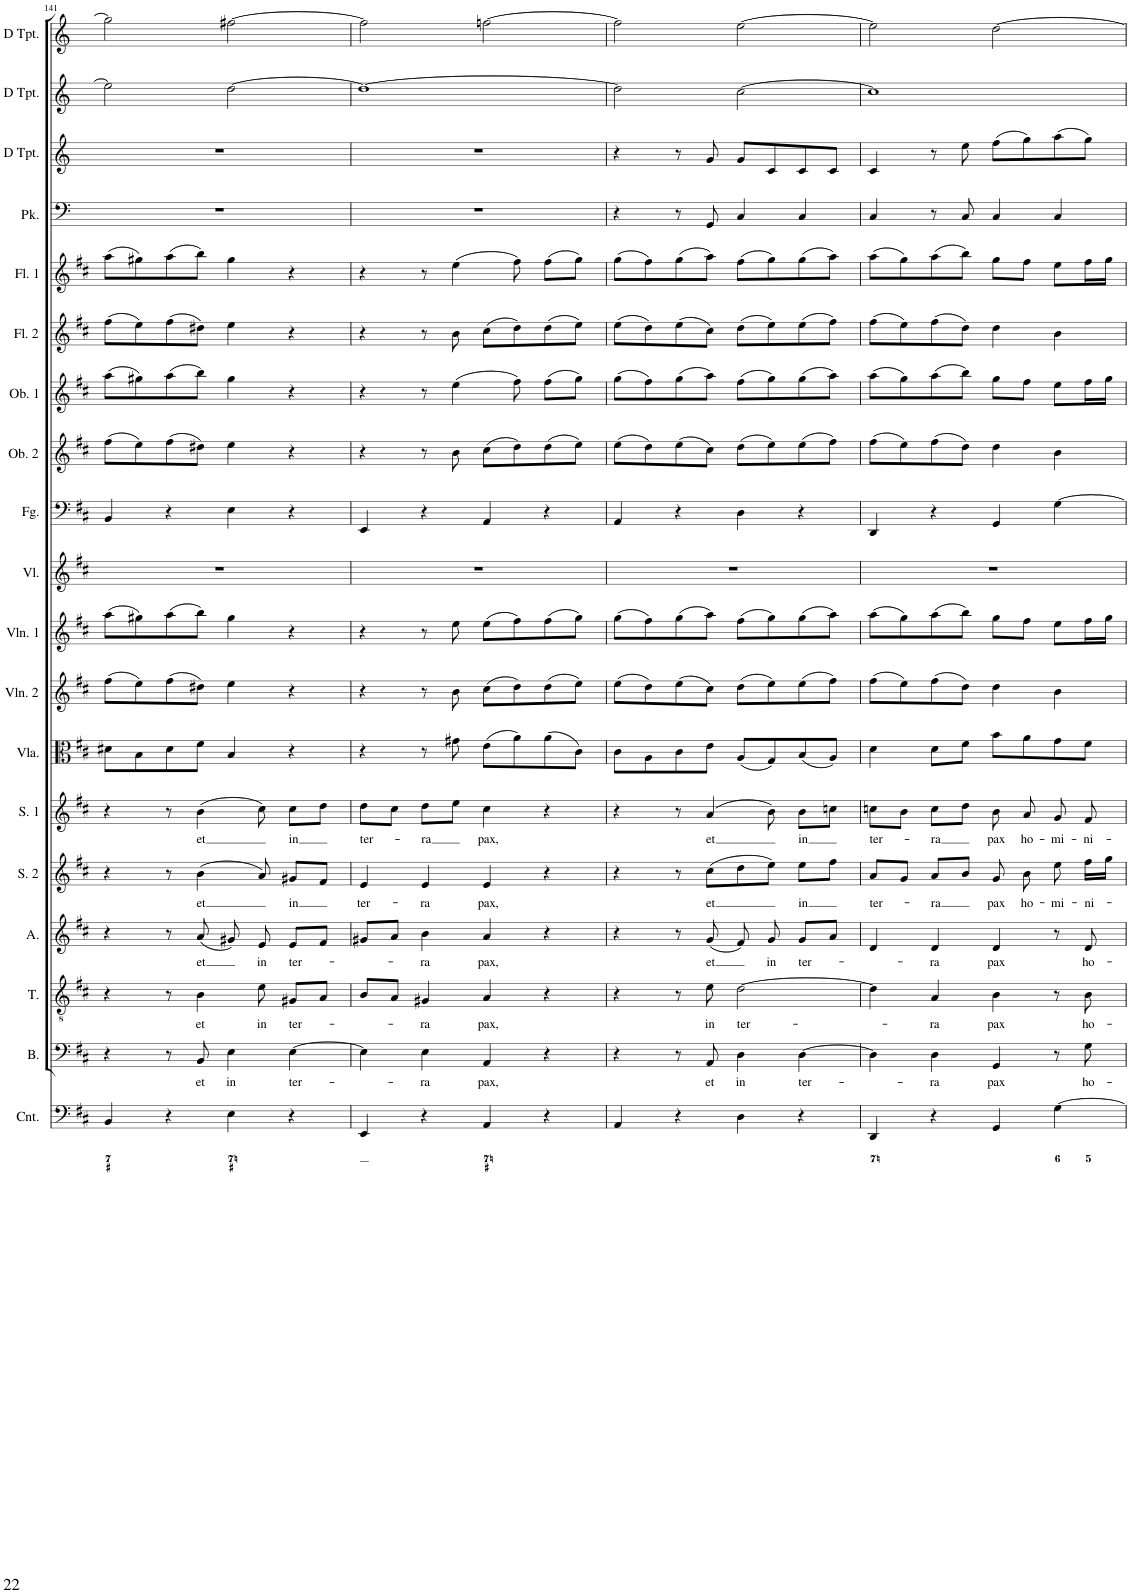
**kern	**kern	**text	**kern	**text	**kern	**text	**kern	**text	**kern	**text	**kern	**kern	**kern	**kern	**kern	**kern	**kern	**kern	**kern	**kern	**kern	**kern	**kern
*part19	*part18	*part18	*part17	*part17	*part16	*part16	*part15	*part15	*part14	*part14	*part13	*part12	*part11	*part10	*part9	*part8	*part7	*part6	*part5	*part4	*part3	*part2	*part1
*staff19	*staff18	*staff18	*staff17	*staff17	*staff16	*staff16	*staff15	*staff15	*staff14	*staff14	*staff13	*staff12	*staff11	*staff10	*staff9	*staff8	*staff7	*staff6	*staff5	*staff4	*staff3	*staff2	*staff1
*I"Continuo	*I"Basso	*	*I"Tenore	*	*I"Alto	*	*I"Soprano 2	*	*I"Soprano 1	*	*I"Viola	*I"Violino 2	*I"Violino 1	*I"Violino solo	*I"Fagotti	*I"Oboe d'amore 2	*I"Oboe d'amore 1	*I"Flauto traverso 2	*I"Flauto traverso 1	*I"Pauke	*I"D Trompete	*I"D Trompete	*I"D Trompete
*I'Cnt.	*I'B.	*	*I'T.	*	*I'A.	*	*I'S. 2	*	*I'S. 1	*	*I'Vla.	*I'Vln. 2	*I'Vln. 1	*I'Vl.	*I'Fg.	*I'Ob. 2	*I'Ob. 1	*I'Fl. 2	*I'Fl. 1	*I'Pk.	*I'D Tpt.	*I'D Tpt.	*I'D Tpt.
!!LO:PB:g=z
*clefF4	*clefF4	*	*clefGv2	*	*clefG2	*	*clefG2	*	*clefG2	*	*clefC3	*clefG2	*clefG2	*clefG2	*clefF4	*clefG2	*clefG2	*clefG2	*clefG2	*clefF4	*clefG2	*clefG2	*clefG2
*	*	*	*	*	*	*	*	*	*	*	*	*	*	*	*	*	*	*	*	*Trd-1c-2	*Trd-1c-2	*Trd-1c-2	*Trd-1c-2
*k[f#c#]	*k[f#c#]	*	*k[f#c#]	*	*k[f#c#]	*	*k[f#c#]	*	*k[f#c#]	*	*k[f#c#]	*k[f#c#]	*k[f#c#]	*k[f#c#]	*k[f#c#]	*k[f#c#]	*k[f#c#]	*k[f#c#]	*k[f#c#]	*k[]	*k[]	*k[]	*k[]
*M4/4	*M4/4	*	*M4/4	*	*M4/4	*	*M4/4	*	*M4/4	*	*M4/4	*M4/4	*M4/4	*M4/4	*M4/4	*M4/4	*M4/4	*M4/4	*M4/4	*M4/4	*M4/4	*M4/4	*M4/4
*met(c)	*met(c)	*	*met(c)	*	*met(c)	*	*met(c)	*	*met(c)	*	*met(c)	*met(c)	*met(c)	*met(c)	*met(c)	*met(c)	*met(c)	*met(c)	*met(c)	*met(c)	*met(c)	*met(c)	*met(c)
=141	=141	=141	=141	=141	=141	=141	=141	=141	=141	=141	=141	=141	=141	=141	=141	=141	=141	=141	=141	=141	=141	=141	=141
4BB/	4r	.	4r	.	4r	.	4r	.	4r	.	8d#X\L	(8ff#\L	(8aa\L	1r	4BB/	(8ff#\L	(8aa\L	(8ff#\L	(8aa\L	1r	1r	2ee\]	2gg\]
.	.	.	.	.	.	.	.	.	.	.	8B\	8ee\)	8gg#X\)	.	.	8ee\)	8gg#X\)	8ee\)	8gg#X\)	.	.	.	.
4r	8r	.	8r	.	8r	.	8r	.	8r	.	8d#\	(8ff#\	(8aa\	.	4r	(8ff#\	(8aa\	(8ff#\	(8aa\	.	.	.	.
!	!	!LO:LY:b	!	!LO:LY:b	!	!LO:LY:b	!	!LO:LY:b	!	!LO:LY:b	!	!	!	!	!	!	!	!	!	!	!	!	!
.	8BB/	et	4B\	et	(8a/	et	(4b\	et	(4b\	et	8f#\J	8dd#X\J)	8bb\J)	.	.	8dd#X\J)	8bb\J)	8dd#X\J)	8bb\J)	.	.	.	.
!	!	!LO:LY:b	!	!	!	!	!	!	!	!	!	!	!	!	!	!	!	!	!	!	!	!	!
4E\	4E\	in	.	.	8g#X/)	.	.	.	.	.	4B/	4ee\	4gg#\	.	4E\	4ee\	4gg#\	4ee\	4gg#\	.	.	[2dd\	[2ff#X\
!	!	!	!	!LO:LY:b	!	!LO:LY:b	!	!	!	!	!	!	!	!	!	!	!	!	!	!	!	!	!
.	.	.	8e\	in	8e/	in	8a/)	.	8cc#\)	.	.	.	.	.	.	.	.	.	.	.	.	.	.
!	!	!LO:LY:b	!	!LO:LY:b	!	!LO:LY:b	!	!LO:LY:b	!	!LO:LY:b	!	!	!	!	!	!	!	!	!	!	!	!	!
4r	[4E\	ter-	8G#X/L	ter-	8e/L	ter-	8g#X/L	in	8cc#\L	in	4r	4r	4r	.	4r	4r	4r	4r	4r	.	.	.	.
.	.	.	8A/J	.	8f#/J	.	8f#/J	.	8dd\J	.	.	.	.	.	.	.	.	.	.	.	.	.	.
=142	=142	=142	=142	=142	=142	=142	=142	=142	=142	=142	=142	=142	=142	=142	=142	=142	=142	=142	=142	=142	=142	=142	=142
!	!	!	!	!	!	!	!	!LO:LY:b	!	!LO:LY:b	!	!	!	!	!	!	!	!	!	!	!	!	!
4EE/	4E\]	.	8B/L	.	8g#X/L	.	4e/	ter-	8dd\L	ter-	4r	4r	4r	1r	4EE/	4r	4r	4r	4r	1r	1r	1dd_	2ff#\]
.	.	.	8A/J	.	8a/J	.	.	.	8cc#\J	.	.	.	.	.	.	.	.	.	.	.	.	.	.
!	!	!LO:LY:b	!	!LO:LY:b	!	!LO:LY:b	!	!LO:LY:b	!	!LO:LY:b	!	!	!	!	!	!	!	!	!	!	!	!	!
4r	4E\	-ra	4G#X/	-ra	4b\	-ra	4e/	-ra	8dd\L	-ra	8r	8r	8r	.	4r	8r	8r	8r	8r	.	.	.	.
.	.	.	.	.	.	.	.	.	8ee\J	.	8g#X\	8b\	8ee\	.	.	8b\	(4ee\	8b\	(4ee\	.	.	.	.
!	!	!LO:LY:b	!	!LO:LY:b	!	!LO:LY:b	!	!LO:LY:b	!	!LO:LY:b	!	!	!	!	!	!	!	!	!	!	!	!	!
4AA/	4AA/	pax,	4A/	pax,	4a/	pax,	4e/	pax,	4cc#\	pax,	(8e\L	(8cc#\L	(8ee\L	.	4AA/	(8cc#\L	.	(8cc#\L	.	.	.	.	[2ffn\
.	.	.	.	.	.	.	.	.	.	.	8a\)	8dd\)	8ff#\)	.	.	8dd\)	8ff#\)	8dd\)	8ff#\)	.	.	.	.
4r	4r	.	4r	.	4r	.	4r	.	4r	.	(8a\	(8dd\	(8ff#\	.	4r	(8dd\	(8ff#\L	(8dd\	(8ff#\L	.	.	.	.
.	.	.	.	.	.	.	.	.	.	.	8c#\J)	8ee\J)	8gg\J)	.	.	8ee\J)	8gg\J)	8ee\J)	8gg\J)	.	.	.	.
=143	=143	=143	=143	=143	=143	=143	=143	=143	=143	=143	=143	=143	=143	=143	=143	=143	=143	=143	=143	=143	=143	=143	=143
4AA/	4r	.	4r	.	4r	.	4r	.	4r	.	8c#\L	(8ee\L	(8gg\L	1r	4AA/	(8ee\L	(8gg\L	(8ee\L	(8gg\L	4r	4r	2dd\]	2ff\]
.	.	.	.	.	.	.	.	.	.	.	8A\	8dd\)	8ff#\)	.	.	8dd\)	8ff#\)	8dd\)	8ff#\)	.	.	.	.
4r	8r	.	8r	.	8r	.	8r	.	8r	.	8c#\	(8ee\	(8gg\	.	4r	(8ee\	(8gg\	(8ee\	(8gg\	8r	8r	.	.
!	!	!LO:LY:b	!	!LO:LY:b	!	!LO:LY:b	!	!LO:LY:b	!	!LO:LY:b	!	!	!	!	!	!	!	!	!	!	!	!	!
.	8AA/	et	8e\	in	(8g/	et	(8cc#\L	et	(4a/	et	8e\J	8cc#\J)	8aa\J)	.	.	8cc#\J)	8aa\J)	8cc#\J)	8aa\J)	8GG/	8g/	.	.
!	!	!LO:LY:b	!	!LO:LY:b	!	!	!	!	!	!	!	!	!	!	!	!	!	!	!	!	!	!	!
4D\	4D\	in	[2d\	ter-	8f#/)	.	8dd\	.	.	.	(8A/L	(8dd\L	(8ff#\L	.	4D\	(8dd\L	(8ff#\L	(8dd\L	(8ff#\L	4C/	8g/L	[2cc\	[2ee\
!	!	!	!	!	!	!LO:LY:b	!	!	!	!	!	!	!	!	!	!	!	!	!	!	!	!	!
.	.	.	.	.	8g/	in	8ee\J)	.	8b\)	.	8G/)	8ee\)	8gg\)	.	.	8ee\)	8gg\)	8ee\)	8gg\)	.	8c/	.	.
!	!	!LO:LY:b	!	!	!	!LO:LY:b	!	!LO:LY:b	!	!LO:LY:b	!	!	!	!	!	!	!	!	!	!	!	!	!
4r	[4D\	ter-	.	.	8g/L	ter-	8ee\L	in	8b\L	in	(8B/	(8ee\	(8gg\	.	4r	(8ee\	(8gg\	(8ee\	(8gg\	4C/	8c/	.	.
.	.	.	.	.	8a/J	.	8ff#\J	.	8ccn\J	.	8A/J)	8ff#\J)	8aa\J)	.	.	8ff#\J)	8aa\J)	8ff#\J)	8aa\J)	.	8c/J	.	.
=144	=144	=144	=144	=144	=144	=144	=144	=144	=144	=144	=144	=144	=144	=144	=144	=144	=144	=144	=144	=144	=144	=144	=144
!	!	!	!	!	!	!	!	!LO:LY:b	!	!LO:LY:b	!	!	!	!	!	!	!	!	!	!	!	!	!
4DD/	4D\]	.	4d\]	.	4d/	.	8a/L	ter-	8ccn\L	ter-	4d\	(8ff#\L	(8aa\L	1r	4DD/	(8ff#\L	(8aa\L	(8ff#\L	(8aa\L	4C/	4c/	1cc]	2ee\]
.	.	.	.	.	.	.	8g/J	.	8b\J	.	.	8ee\)	8gg\)	.	.	8ee\)	8gg\)	8ee\)	8gg\)	.	.	.	.
!	!	!LO:LY:b	!	!LO:LY:b	!	!LO:LY:b	!	!LO:LY:b	!	!LO:LY:b	!	!	!	!	!	!	!	!	!	!	!	!	!
4r	4D\	-ra	4A/	-ra	4d/	-ra	8a/L	-ra	8cc\L	-ra	8d\L	(8ff#\	(8aa\	.	4r	(8ff#\	(8aa\	(8ff#\	(8aa\	8r	8r	.	.
.	.	.	.	.	.	.	8b/J	.	8dd\J	.	8f#\J	8dd\J)	8bb\J)	.	.	8dd\J)	8bb\J)	8dd\J)	8bb\J)	8C/	8ee\	.	.
!	!	!LO:LY:b	!	!LO:LY:b	!	!LO:LY:b	!	!LO:LY:b	!	!LO:LY:b	!	!	!	!	!	!	!	!	!	!	!	!	!
4GG/	4GG/	pax	4B\	pax	4d/	pax	8g/	pax	8b\	pax	8b\L	4dd\	8gg\L	.	4GG/	4dd\	8gg\L	4dd\	8gg\L	4C/	(8ff\L	.	[2dd\
!	!	!	!	!	!	!	!	!LO:LY:b	!	!LO:LY:b	!	!	!	!	!	!	!	!	!	!	!	!	!
.	.	.	.	.	.	.	8b\	ho-	8a/	ho-	8a\	.	8ff#\J	.	.	.	8ff#\J	.	8ff#\J	.	8gg\)	.	.
!	!	!	!	!	!	!	!	!LO:LY:b	!	!LO:LY:b	!	!	!	!	!	!	!	!	!	!	!	!	!
[4G\	8r	.	8r	.	8r	.	8ee\	-mi-	8g/	-mi-	8g\	4b\	8ee\L	.	[4G\	4b\	8ee\L	4b\	8ee\L	4C/	(8aa\	.	.
!	!	!LO:LY:b	!	!LO:LY:b	!	!LO:LY:b	!	!LO:LY:b	!	!LO:LY:b	!	!	!	!	!	!	!	!	!	!	!	!	!
.	8G\	ho-	8B\	ho-	8d/	ho-	16ff#\LL	-ni-	8f#/	-ni-	8f#\J	.	16ff#\L	.	.	.	16ff#\L	.	16ff#\L	.	8gg\J)	.	.
.	.	.	.	.	.	.	16gg\JJ	.	.	.	.	.	16gg\JJ	.	.	.	16gg\JJ	.	16gg\JJ	.	.	.	.
=	=	=	=	=	=	=	=	=	=	=	=	=	=	=	=	=	=	=	=	=	=	=	=
*-	*-	*-	*-	*-	*-	*-	*-	*-	*-	*-	*-	*-	*-	*-	*-	*-	*-	*-	*-	*-	*-	*-	*-
